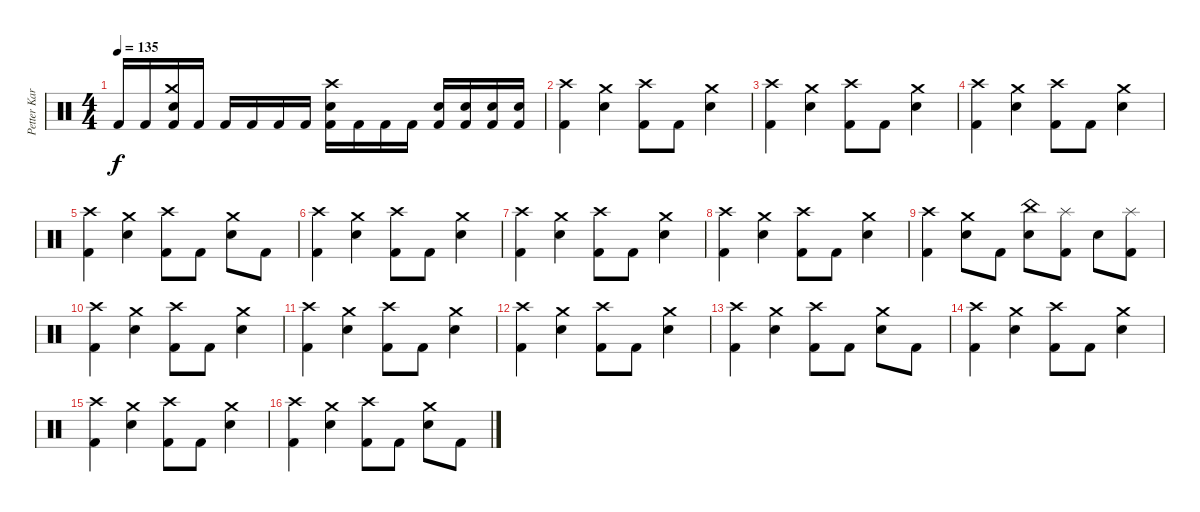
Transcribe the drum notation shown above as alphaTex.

\track ("Petter Karlsson" "Petter Kar") {instrument percussion}
\staff {score}
\articulation defaults
\ts (4 4)
\tempo 135
\clef neutral
\ks c "Kick (hit) 2".16{dy f} "Kick (hit) 2".16
("Crash medium (hit)" "Electric Snare (hit)" "Kick (hit) 2").16 "Kick (hit) 2".16 "Kick (hit) 2".16 "Kick (hit) 2".16 "Kick (hit) 2".16 "Kick (hit) 2".16 ("Crash high (hit)" "Electric Snare (hit)" "Kick (hit) 2").16 "Kick (hit) 2".16 "Kick (hit) 2".16 "Kick (hit) 2".16 ("Electric Snare (hit)" "Kick (hit) 2").16 ("Electric Snare (hit)" "Kick (hit) 2").16 ("Electric Snare (hit)" "Kick (hit) 2").16 ("Electric Snare (hit)" "Kick (hit) 2").16 |
("Crash high (hit)" "Kick (hit) 2").4 ("Crash medium (hit)" "Electric Snare (hit)").4 ("Crash high (hit)" "Kick (hit) 2").8 "Kick (hit) 2".8 ("Crash medium (hit)" "Electric Snare (hit)").4 |
("Crash high (hit)" "Kick (hit) 2").4 ("Crash medium (hit)" "Electric Snare (hit)").4 ("Crash high (hit)" "Kick (hit) 2").8 "Kick (hit) 2".8 ("Crash medium (hit)" "Electric Snare (hit)").4 |
("Crash high (hit)" "Kick (hit) 2").4 ("Crash medium (hit)" "Electric Snare (hit)").4 ("Crash high (hit)" "Kick (hit) 2").8 "Kick (hit) 2".8 ("Crash medium (hit)" "Electric Snare (hit)").4 |
("Crash high (hit)" "Kick (hit) 2").4 ("Crash medium (hit)" "Electric Snare (hit)").4 ("Crash high (hit)" "Kick (hit) 2").8 "Kick (hit) 2".8 ("Crash medium (hit)" "Electric Snare (hit)").8 "Kick (hit) 2".8 |
("Crash high (hit)" "Kick (hit) 2").4 ("Crash medium (hit)" "Electric Snare (hit)").4 ("Crash high (hit)" "Kick (hit) 2").8 "Kick (hit) 2".8 ("Crash medium (hit)" "Electric Snare (hit)").4 |
("Crash high (hit)" "Kick (hit) 2").4 ("Crash medium (hit)" "Electric Snare (hit)").4 ("Crash high (hit)" "Kick (hit) 2").8 "Kick (hit) 2".8 ("Crash medium (hit)" "Electric Snare (hit)").4 |
("Crash high (hit)" "Kick (hit) 2").4 ("Crash medium (hit)" "Electric Snare (hit)").4 ("Crash high (hit)" "Kick (hit) 2").8 "Kick (hit) 2".8 ("Crash medium (hit)" "Electric Snare (hit)").4 |
("Crash high (hit)" "Kick (hit) 2").4 ("Crash medium (hit)" "Electric Snare (hit)").8 "Kick (hit) 2".8 ("China (hit)" "Electric Snare (hit)").8 ("Splash (hit)" "Kick (hit) 2").8 "Electric Snare (hit)".8 ("Splash (hit)" "Kick (hit) 2").8 |
("Crash high (hit)" "Kick (hit) 2").4 ("Crash medium (hit)" "Electric Snare (hit)").4 ("Crash high (hit)" "Kick (hit) 2").8 "Kick (hit) 2".8 ("Crash medium (hit)" "Electric Snare (hit)").4 |
("Crash high (hit)" "Kick (hit) 2").4 ("Crash medium (hit)" "Electric Snare (hit)").4 ("Crash high (hit)" "Kick (hit) 2").8 "Kick (hit) 2".8 ("Crash medium (hit)" "Electric Snare (hit)").4 |
("Crash high (hit)" "Kick (hit) 2").4 ("Crash medium (hit)" "Electric Snare (hit)").4 ("Crash high (hit)" "Kick (hit) 2").8 "Kick (hit) 2".8 ("Crash medium (hit)" "Electric Snare (hit)").4 |
("Crash high (hit)" "Kick (hit) 2").4 ("Crash medium (hit)" "Electric Snare (hit)").4 ("Crash high (hit)" "Kick (hit) 2").8 "Kick (hit) 2".8 ("Crash medium (hit)" "Electric Snare (hit)").8 "Kick (hit) 2".8 |
("Crash high (hit)" "Kick (hit) 2").4 ("Crash medium (hit)" "Electric Snare (hit)").4 ("Crash high (hit)" "Kick (hit) 2").8 "Kick (hit) 2".8 ("Crash medium (hit)" "Electric Snare (hit)").4 |
("Crash high (hit)" "Kick (hit) 2").4 ("Crash medium (hit)" "Electric Snare (hit)").4 ("Crash high (hit)" "Kick (hit) 2").8 "Kick (hit) 2".8 ("Crash medium (hit)" "Electric Snare (hit)").4 |
("Crash high (hit)" "Kick (hit) 2").4 ("Crash medium (hit)" "Electric Snare (hit)").4 ("Crash high (hit)" "Kick (hit) 2").8 "Kick (hit) 2".8 ("Crash medium (hit)" "Electric Snare (hit)").8 "Kick (hit) 2".8
